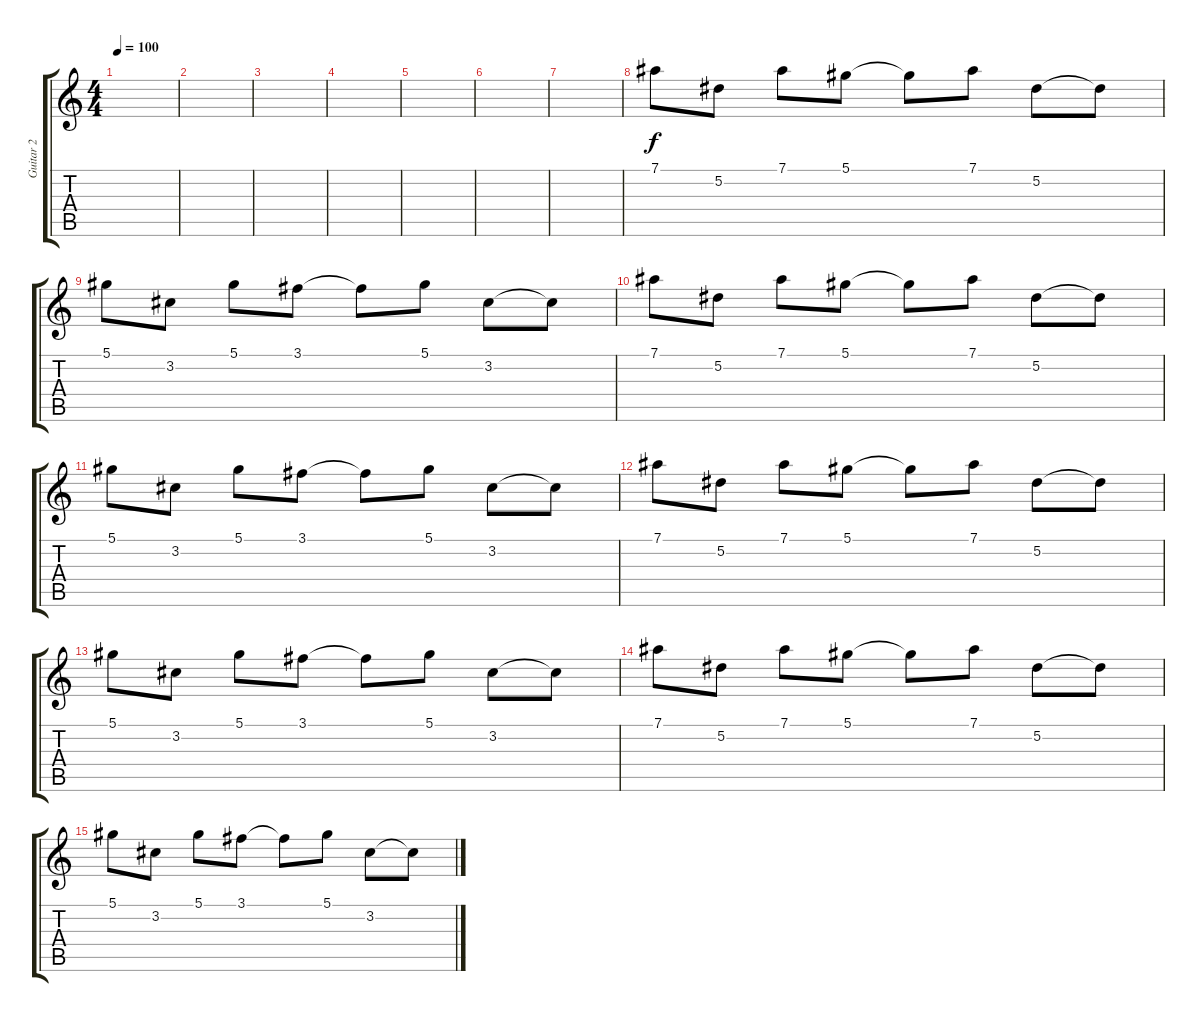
\track ("Guitar 2" "Guitar 2") {instrument electricguitarjazz}
\staff {score tabs}
\tuning (Eb4 Bb3 Gb3 Db3 Ab2 Eb2) {hide}
\ts (4 4)
\tempo 100
\clef g2
\ks c
|
|
|
|
|
|
|
7.1.8 5.2.8 7.1.8 5.1.8 5.1{t}.8 7.1.8 5.2.8 5.2{t}.8 |
5.1.8 3.2.8 5.1.8 3.1.8 3.1{t}.8 5.1.8 3.2.8 3.2{t}.8 |
7.1.8 5.2.8 7.1.8 5.1.8 5.1{t}.8 7.1.8 5.2.8 5.2{t}.8 |
5.1.8 3.2.8 5.1.8 3.1.8 3.1{t}.8 5.1.8 3.2.8 3.2{t}.8 |
7.1.8 5.2.8 7.1.8 5.1.8 5.1{t}.8 7.1.8 5.2.8 5.2{t}.8 |
5.1.8 3.2.8 5.1.8 3.1.8 3.1{t}.8 5.1.8 3.2.8 3.2{t}.8 |
7.1.8 5.2.8 7.1.8 5.1.8 5.1{t}.8 7.1.8 5.2.8 5.2{t}.8 |
5.1.8 3.2.8 5.1.8 3.1.8 3.1{t}.8 5.1.8 3.2.8 3.2{t}.8
